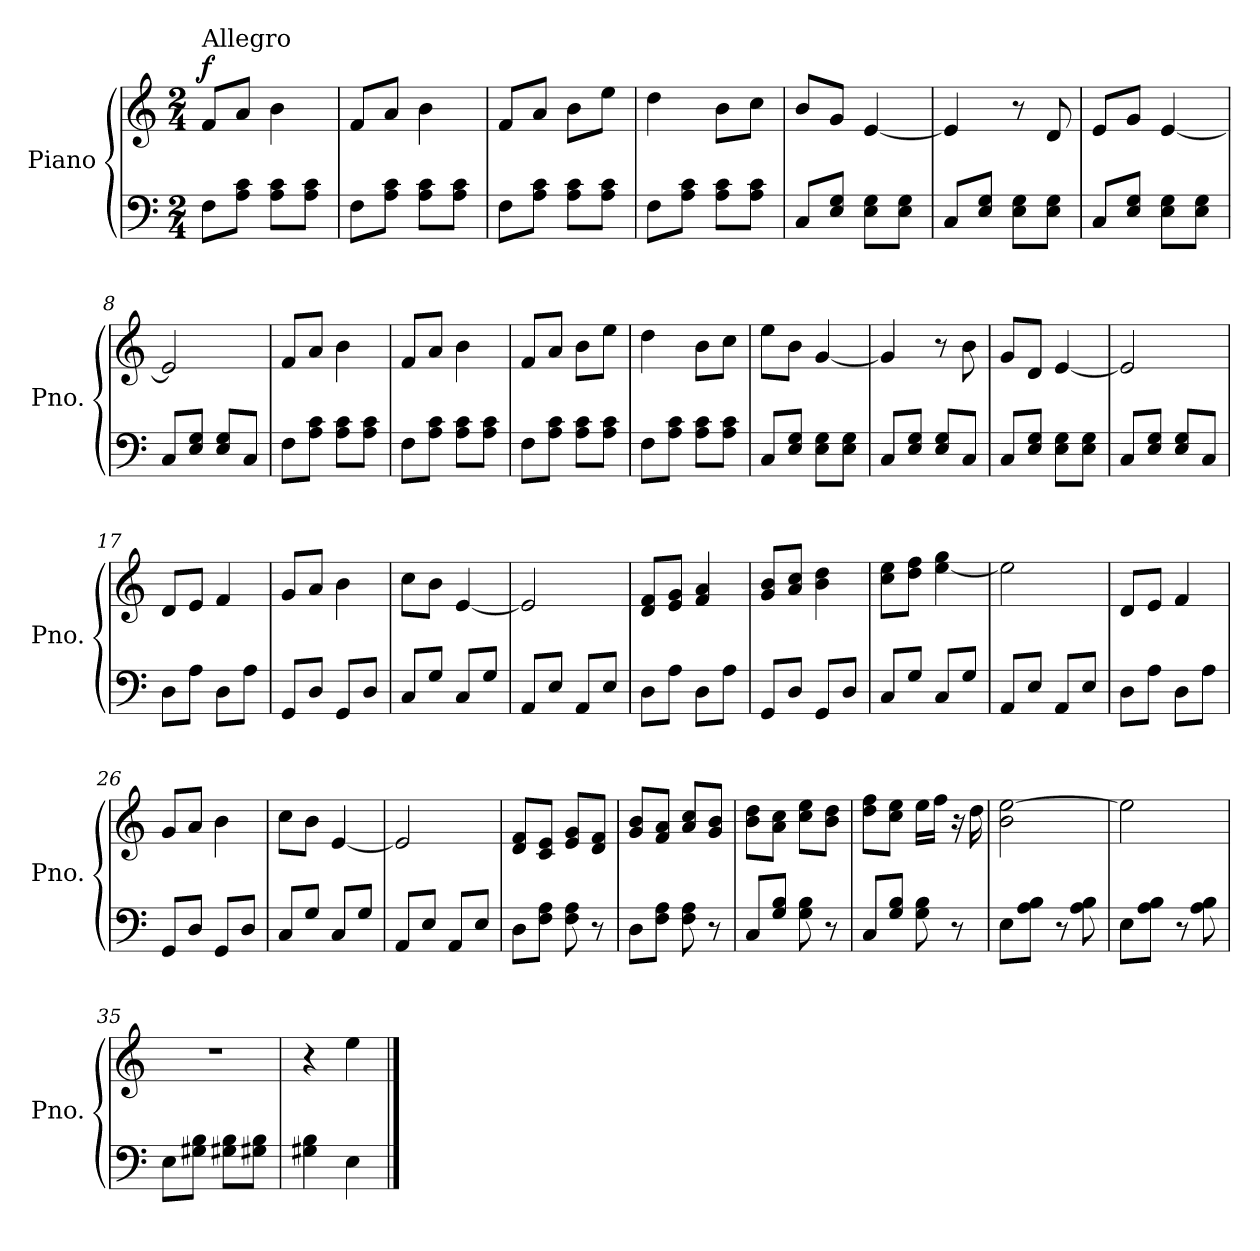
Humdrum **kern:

**kern	**kern	**dynam
*part1	*part1	*part1
*staff2	*staff1	*staff1/2
*I"Piano	*	*
*I'Pno.	*	*
*clefF4	*clefG2	*
*k[]	*k[]	*
*C:	*C:	*
*M2/4	*M2/4	*
=1	=1	=1
!	!LO:TX:a:t=Allegro	!
!	!	!LO:DY:a
8F\L	8f/L	f
8A\ 8c\J	8a/J	.
8A\ 8c\L	4b\	.
8A\ 8c\J	.	.
=2	=2	=2
8F\L	8f/L	.
8A\ 8c\J	8a/J	.
8A\ 8c\L	4b\	.
8A\ 8c\J	.	.
=3	=3	=3
8F\L	8f/L	.
8A\ 8c\J	8a/J	.
8A\ 8c\L	8b\L	.
8A\ 8c\J	8ee\J	.
=4	=4	=4
8F\L	4dd\	.
8A\ 8c\J	.	.
8A\ 8c\L	8b\L	.
8A\ 8c\J	8cc\J	.
=5	=5	=5
8C/L	8b/L	.
8E/ 8G/J	8g/J	.
8E\ 8G\L	[4e/	.
8E\ 8G\J	.	.
=6	=6	=6
8C/L	4e/]	.
8E/ 8G/J	.	.
8E\ 8G\L	8r	.
8E\ 8G\J	8d/	.
=7	=7	=7
8C/L	8e/L	.
8E/ 8G/J	8g/J	.
8E\ 8G\L	[4e/	.
8E\ 8G\J	.	.
=8	=8	=8
8C/L	2e/]	.
8E/ 8G/J	.	.
8E/ 8G/L	.	.
8C/J	.	.
!!LO:LB:g=z
=9	=9	=9
8F\L	8f/L	.
8A\ 8c\J	8a/J	.
8A\ 8c\L	4b\	.
8A\ 8c\J	.	.
=10	=10	=10
8F\L	8f/L	.
8A\ 8c\J	8a/J	.
8A\ 8c\L	4b\	.
8A\ 8c\J	.	.
=11	=11	=11
8F\L	8f/L	.
8A\ 8c\J	8a/J	.
8A\ 8c\L	8b\L	.
8A\ 8c\J	8ee\J	.
=12	=12	=12
8F\L	4dd\	.
8A\ 8c\J	.	.
8A\ 8c\L	8b\L	.
8A\ 8c\J	8cc\J	.
=13	=13	=13
8C/L	8ee\L	.
8E/ 8G/J	8b\J	.
8E\ 8G\L	[4g/	.
8E\ 8G\J	.	.
=14	=14	=14
8C/L	4g/]	.
8E/ 8G/J	.	.
8E/ 8G/L	8r	.
8C/J	8b\	.
=15	=15	=15
8C/L	8g/L	.
8E/ 8G/J	8d/J	.
8E\ 8G\L	[4e/	.
8E\ 8G\J	.	.
=16	=16	=16
8C/L	2e/]	.
8E/ 8G/J	.	.
8E/ 8G/L	.	.
8C/J	.	.
!!LO:LB:g=z
=17	=17	=17
8D\L	8d/L	.
8A\J	8e/J	.
8D\L	4f/	.
8A\J	.	.
=18	=18	=18
8GG/L	8g/L	.
8D/J	8a/J	.
8GG/L	4b\	.
8D/J	.	.
=19	=19	=19
8C/L	8cc\L	.
8G/J	8b\J	.
8C/L	[4e/	.
8G/J	.	.
=20	=20	=20
8AA/L	2e/]	.
8E/J	.	.
8AA/L	.	.
8E/J	.	.
=21	=21	=21
8D\L	8d/ 8f/L	.
8A\J	8e/ 8g/J	.
8D\L	4f/ 4a/	.
8A\J	.	.
=22	=22	=22
8GG/L	8g/ 8b/L	.
8D/J	8a/ 8cc/J	.
8GG/L	4b\ 4dd\	.
8D/J	.	.
=23	=23	=23
8C/L	8cc\ 8ee\L	.
8G/J	8dd\ 8ff\J	.
8C/L	[4ee\ 4gg\	.
8G/J	.	.
=24	=24	=24
8AA/L	2ee\]	.
8E/J	.	.
8AA/L	.	.
8E/J	.	.
!!LO:LB:g=z
=25	=25	=25
8D\L	8d/L	.
8A\J	8e/J	.
8D\L	4f/	.
8A\J	.	.
=26	=26	=26
8GG/L	8g/L	.
8D/J	8a/J	.
8GG/L	4b\	.
8D/J	.	.
=27	=27	=27
8C/L	8cc\L	.
8G/J	8b\J	.
8C/L	[4e/	.
8G/J	.	.
=28	=28	=28
8AA/L	2e/]	.
8E/J	.	.
8AA/L	.	.
8E/J	.	.
=29	=29	=29
8D\L	8d/ 8f/L	.
8F\ 8A\J	8c/ 8e/J	.
8F\ 8A\	8e/ 8g/L	.
8r	8d/ 8f/J	.
=30	=30	=30
8D\L	8g/ 8b/L	.
8F\ 8A\J	8f/ 8a/J	.
8F\ 8A\	8a/ 8cc/L	.
8r	8g/ 8b/J	.
=31	=31	=31
8C/L	8b\ 8dd\L	.
8G/ 8B/J	8a\ 8cc\J	.
8G\ 8B\	8cc\ 8ee\L	.
8r	8b\ 8dd\J	.
=32	=32	=32
8C/L	8dd\ 8ff\L	.
8G/ 8B/J	8cc\ 8ee\J	.
8G\ 8B\	16ee\LL	.
.	16ff\JJ	.
8r	16r	.
.	16dd\	.
!!LO:LB:g=z
=33	=33	=33
8E\L	2b\ [2ee\	.
8A\ 8B\J	.	.
8r	.	.
8A\ 8B\	.	.
=34	=34	=34
8E\L	2ee\]	.
8A\ 8B\J	.	.
8r	.	.
8A\ 8B\	.	.
=35	=35	=35
8E\L	2r	.
8G#X\ 8B\J	.	.
8G#X\ 8B\L	.	.
8G#X\ 8B\J	.	.
=36	=36	=36
4G#X\ 4B\	4r	.
4E\	4ee\	.
==	==	==
*-	*-	*-
